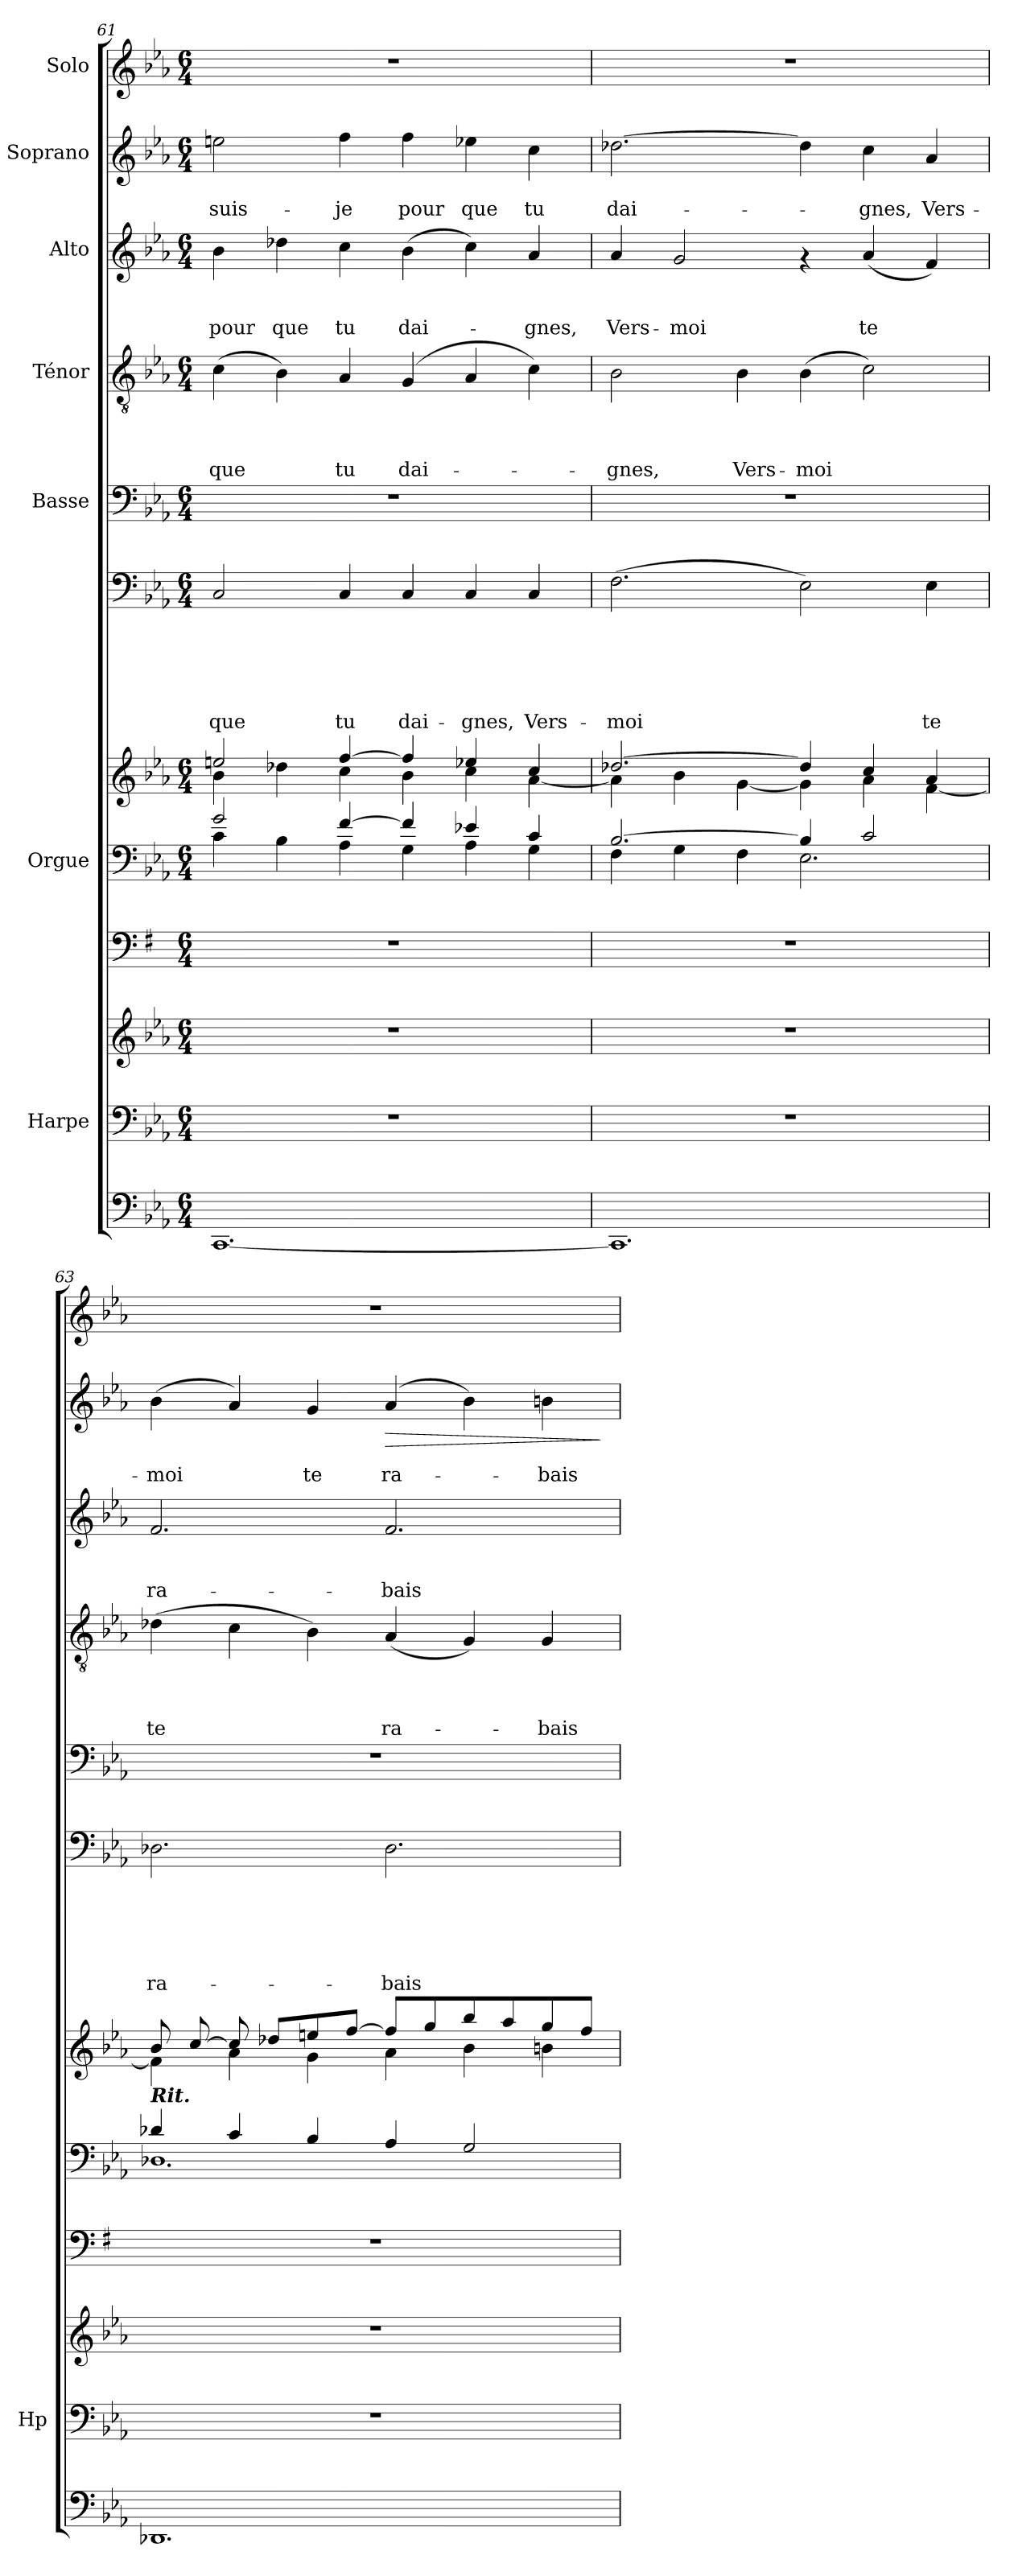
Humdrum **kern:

**kern	**kern	**kern	**kern	**kern	**kern	**kern	**text	**text	**text	**text	**text	**text	**kern	**kern	**text	**text	**text	**text	**kern	**text	**text	**text	**kern	**text	**text	**dynam	**kern
*part10	*part9	*part9	*part8	*part7	*part7	*part6	*part6	*part6	*part6	*part6	*part6	*part6	*part5	*part4	*part4	*part4	*part4	*part4	*part3	*part3	*part3	*part3	*part2	*part2	*part2	*part2	*part1
*staff12	*staff11	*staff10	*staff9	*staff8	*staff7	*staff6	*staff6	*staff6	*staff6	*staff6	*staff6	*staff6	*staff5	*staff4	*staff4	*staff4	*staff4	*staff4	*staff3	*staff3	*staff3	*staff3	*staff2	*staff2	*staff2	*staff2	*staff1
*	*I"Harpe	*	*	*I"Orgue	*	*	*	*	*	*	*	*	*I"Basse	*I"Ténor	*	*	*	*	*I"Alto	*	*	*	*I"Soprano	*	*	*	*I"Solo
*	*I'Hp	*	*	*	*	*	*	*	*	*	*	*	*	*	*	*	*	*	*	*	*	*	*	*	*	*	*
!!LO:PB:g=z
*clefF4	*clefF4	*clefG2	*clefF4	*clefF4	*clefG2	*clefF4	*	*	*	*	*	*	*clefF4	*clefGv2	*	*	*	*	*clefG2	*	*	*	*clefG2	*	*	*	*clefG2
*	*	*	*ITrd-3c-5	*	*	*	*	*	*	*	*	*	*	*	*	*	*	*	*	*	*	*	*	*	*	*	*
*k[b-e-a-]	*k[b-e-a-]	*k[b-e-a-]	*k[]	*k[b-e-a-]	*k[b-e-a-]	*k[b-e-a-]	*	*	*	*	*	*	*k[b-e-a-]	*k[b-e-a-]	*	*	*	*	*k[b-e-a-]	*	*	*	*k[b-e-a-]	*	*	*	*k[b-e-a-]
*E-:	*E-:	*E-:	*C:	*E-:	*E-:	*E-:	*	*	*	*	*	*	*E-:	*E-:	*	*	*	*	*E-:	*	*	*	*E-:	*	*	*	*E-:
*M6/4	*M6/4	*M6/4	*M6/4	*M6/4	*M6/4	*M6/4	*	*	*	*	*	*	*M6/4	*M6/4	*	*	*	*	*M6/4	*	*	*	*M6/4	*	*	*	*M6/4
=61	=61	=61	=61	=61	=61	=61	=61	=61	=61	=61	=61	=61	=61	=61	=61	=61	=61	=61	=61	=61	=61	=61	=61	=61	=61	=61	=61
*	*	*	*	*^	*^	*	*	*	*	*	*	*	*	*	*	*	*	*	*	*	*	*	*	*	*	*	*
!	!	!	!	!	!	!	!	!	!	!	!	!	!	!LO:LY:b	!	!	!	!	!	!LO:LY:b	!	!	!	!LO:LY:b	!	!	!LO:LY:b	!	!
[<1.CC	1.r	1.r	1.r	2g/	4c\	2een/	4b-\	2C/	.	.	.	.	.	que	1.r	(>4c\	.	.	.	que	4b-\	.	.	pour	2een\	.	suis-	.	1.r
!	!	!	!	!	!	!	!	!	!	!	!	!	!	!	!	!	!	!	!	!	!	!	!	!LO:LY:b	!	!	!	!	!
.	.	.	.	.	4B-\	.	4dd-X\	.	.	.	.	.	.	.	.	4B-\)	.	.	.	.	4dd-X\	.	.	que	.	.	.	.	.
!	!	!	!	!	!	!	!	!	!	!	!	!	!	!LO:LY:b	!	!	!	!	!	!LO:LY:b	!	!	!	!LO:LY:b	!	!	!LO:LY:b	!	!
.	.	.	.	[>4f/	4A-\	[>4ff/	4cc\	4C/	.	.	.	.	.	tu	.	4A-/	.	.	.	tu	4cc\	.	.	tu	4ff\	.	-je	.	.
!	!	!	!	!	!	!	!	!	!	!	!	!	!	!LO:LY:b	!	!	!	!	!	!LO:LY:b	!	!	!	!LO:LY:b	!	!	!LO:LY:b	!	!
.	.	.	.	4f/]	4G\	4ff/]	4b-\	4C/	.	.	.	.	.	dai-	.	(<4G/	.	.	.	dai-	(>4b-\	.	.	dai-	4ff\	.	pour	.	.
!	!	!	!	!	!	!	!	!	!	!	!	!	!	!LO:LY:b	!	!	!	!	!	!	!	!	!	!	!	!	!LO:LY:b	!	!
.	.	.	.	4e-X/	4A-\	4ee-X/	4cc\	4C/	.	.	.	.	.	-gnes,	.	4A-/	.	.	.	.	4cc\)	.	.	.	4ee-X\	.	que	.	.
!	!	!	!	!	!	!	!	!	!	!	!	!	!	!LO:LY:b	!	!	!	!	!	!	!	!	!	!LO:LY:b	!	!	!LO:LY:b	!	!
.	.	.	.	4c/	4G\	4cc/	[<4a-\	4C/	.	.	.	.	.	Vers-	.	4c\)	.	.	.	.	4a-/	.	.	-gnes,	4cc\	.	tu	.	.
=62	=62	=62	=62	=62	=62	=62	=62	=62	=62	=62	=62	=62	=62	=62	=62	=62	=62	=62	=62	=62	=62	=62	=62	=62	=62	=62	=62	=62	=62
!	!	!	!	!	!	!	!	!	!	!	!	!	!	!LO:LY:b	!	!	!	!	!	!LO:LY:b	!	!	!	!LO:LY:b	!	!	!LO:LY:b	!	!
1.CC]	1.r	1.r	1.r	[>2.B-/	4F\	[>2.dd-X/	4a-\]	(>2.F\	.	.	.	.	.	-moi	1.r	2B-\	.	.	.	-gnes,	4a-/	.	.	Vers-	[>2.dd-X\	.	dai-	.	1.r
!	!	!	!	!	!	!	!	!	!	!	!	!	!	!	!	!	!	!	!	!	!	!	!	!LO:LY:b	!	!	!	!	!
.	.	.	.	.	4G\	.	4b-\	.	.	.	.	.	.	.	.	.	.	.	.	.	2g/	.	.	-moi	.	.	.	.	.
!	!	!	!	!	!	!	!	!	!	!	!	!	!	!	!	!	!	!	!	!LO:LY:b	!	!	!	!	!	!	!	!	!
.	.	.	.	.	4F\	.	[>4g\	.	.	.	.	.	.	.	.	4B-\	.	.	.	Vers-	.	.	.	.	.	.	.	.	.
!	!	!	!	!	!	!	!	!	!	!	!	!	!	!	!	!	!	!	!	!LO:LY:b	!	!	!	!	!	!	!	!	!
.	.	.	.	4B-/]	2.E-\	4dd-/]	4g\]	2E-\)	.	.	.	.	.	.	.	(>4B-\	.	.	.	-moi	4rf	.	.	.	4dd-\]	.	.	.	.
!	!	!	!	!	!	!	!	!	!	!	!	!	!	!	!	!	!	!	!	!	!	!	!	!LO:LY:b	!	!	!LO:LY:b	!	!
.	.	.	.	2c/	.	4cc/	4a-\	.	.	.	.	.	.	.	.	2c\)	.	.	.	.	(<4a-/	.	.	te	4cc\	.	-gnes,	.	.
!	!	!	!	!	!	!	!	!	!	!	!	!	!	!LO:LY:b	!	!	!	!	!	!	!	!	!	!	!	!	!LO:LY:b	!	!
.	.	.	.	.	.	4a-/	[<4f\	4E-\	.	.	.	.	.	te	.	.	.	.	.	.	4f/)	.	.	.	4a-/	.	Vers-	.	.
=63	=63	=63	=63	=63	=63	=63	=63	=63	=63	=63	=63	=63	=63	=63	=63	=63	=63	=63	=63	=63	=63	=63	=63	=63	=63	=63	=63	=63	=63
!	!	!	!	!	!	!LO:TX:b:Bi:t=Rit.	!	!	!	!	!	!	!	!	!	!	!	!	!	!	!	!	!	!	!	!	!	!	!
!	!	!	!	!	!	!	!	!	!	!	!	!	!	!LO:LY:b	!	!	!	!	!	!LO:LY:b	!	!	!	!LO:LY:b	!	!	!LO:LY:b	!	!
1.DD-X	1.r	1.r	1.r	4d-X/	1.D-X	8b-/	4f\]	2.D-X\	.	.	.	.	.	ra-	1.r	(>4d-X\	.	.	.	te	2.f/	.	.	ra-	(>4b-\	.	-moi	.	1.r
.	.	.	.	.	.	[<8cc/	.	.	.	.	.	.	.	.	.	.	.	.	.	.	.	.	.	.	.	.	.	.	.
.	.	.	.	4c/	.	8cc/]	4a-\	.	.	.	.	.	.	.	.	4c\	.	.	.	.	.	.	.	.	4a-/)	.	.	.	.
.	.	.	.	.	.	8dd-X/L	.	.	.	.	.	.	.	.	.	.	.	.	.	.	.	.	.	.	.	.	.	.	.
!	!	!	!	!	!	!	!	!	!	!	!	!	!	!	!	!	!	!	!	!	!	!	!	!	!	!	!LO:LY:b	!	!
.	.	.	.	4B-/	.	8een/	4g\	.	.	.	.	.	.	.	.	4B-\)	.	.	.	.	.	.	.	.	4g/	.	te	.	.
.	.	.	.	.	.	[<8ff/J	.	.	.	.	.	.	.	.	.	.	.	.	.	.	.	.	.	.	.	.	.	.	.
!	!	!	!	!	!	!	!	!	!	!	!	!	!	!LO:LY:b	!	!	!	!	!	!LO:LY:b	!	!	!	!LO:LY:b	!	!	!LO:LY:b	!LO:HP:b	!
.	.	.	.	4A-/	.	8ff/L]	4a-\	2.D-\	.	.	.	.	.	-bais-	.	(<4A-/	.	.	.	ra-	2.f/	.	.	-bais-	(<4a-/	.	ra-	>	.
.	.	.	.	.	.	8gg/	.	.	.	.	.	.	.	.	.	.	.	.	.	.	.	.	.	.	.	.	.	.	.
.	.	.	.	2G/	.	8bb-/	4b-\	.	.	.	.	.	.	.	.	4G/)	.	.	.	.	.	.	.	.	4b-\)	.	.	.	.
.	.	.	.	.	.	8aa-/	.	.	.	.	.	.	.	.	.	.	.	.	.	.	.	.	.	.	.	.	.	.	.
!	!	!	!	!	!	!	!	!	!	!	!	!	!	!	!	!	!	!	!	!LO:LY:b	!	!	!	!	!	!	!LO:LY:b	!	!
.	.	.	.	.	.	8gg/	4bn\	.	.	.	.	.	.	.	.	4G/	.	.	.	-bais-	.	.	.	.	4bn\	.	-bais-	.	.
.	.	.	.	.	.	8ff/J	.	.	.	.	.	.	.	.	.	.	.	.	.	.	.	.	.	.	.	.	.	.	.
*	*	*	*	*v	*v	*	*	*	*	*	*	*	*	*	*	*	*	*	*	*	*	*	*	*	*	*	*	*	*
*	*	*	*	*	*v	*v	*	*	*	*	*	*	*	*	*	*	*	*	*	*	*	*	*	*	*	*	*	*
.	.	.	.	.	.	.	.	.	.	.	.	.	.	.	.	.	.	.	.	.	.	.	.	.	.	]	.
=	=	=	=	=	=	=	=	=	=	=	=	=	=	=	=	=	=	=	=	=	=	=	=	=	=	=	=
*-	*-	*-	*-	*-	*-	*-	*-	*-	*-	*-	*-	*-	*-	*-	*-	*-	*-	*-	*-	*-	*-	*-	*-	*-	*-	*-	*-
